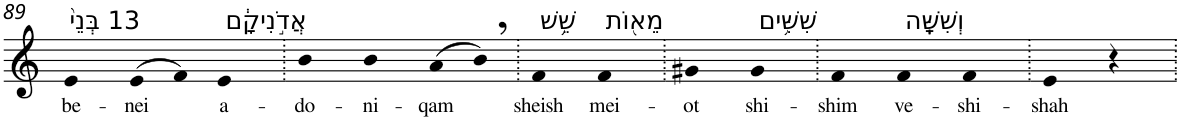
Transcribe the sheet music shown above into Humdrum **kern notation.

**kern	**text
*part1	*part1
*staff1	*staff1
*I"Piano	*
*I'Pno	*
!!LO:PB:g=z
*clefG2	*
*k[]	*
=89	=89
!LO:TX:a:t=13 בְּנֵי֙	!
!	!LO:LY:b
4e	be-
!	!LO:LY:b
(>8e	-nei
8f)	.
!LO:TX:a:t=אֲדֹ֣נִיקָ֔ם	!
!	!LO:LY:b
4e	a-
=90.	=90.
!	!LO:LY:b
4b	-do-
!	!LO:LY:b
4b	-ni-
!	!LO:LY:b
(>8a	-qam
8b,)	.
=91.	=91.
!LO:TX:a:t=שֵׁ֥שׁ	!
!	!LO:LY:b
4f	sheish
!LO:TX:a:t=מֵא֖וֹת	!
!	!LO:LY:b
4f	mei-
=92.	=92.
!	!LO:LY:b
4g#X	-ot
!LO:TX:a:t=שִׁשִּׁ֥ים	!
!	!LO:LY:b
4g#	shi-
=93.	=93.
!	!LO:LY:b
4f	-shim
!LO:TX:a:t=וְשִׁשָּֽׁה	!
!	!LO:LY:b
4f	ve-
!	!LO:LY:b
4f	-shi-
=94.	=94.
!	!LO:LY:b
4e	-shah
4r	.
=.	=.
*-	*-
